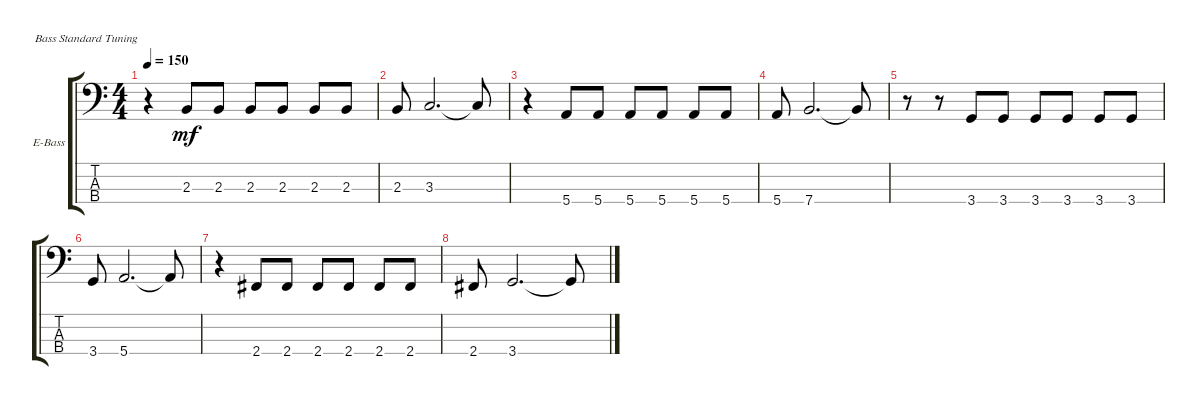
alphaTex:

\defaultSystemsLayout 4
\bracketExtendMode groupsimilarinstruments
\firstSystemTrackNameOrientation horizontal
\otherSystemsTrackNameOrientation horizontal
\track ("А. Андреев (гитара)" "E-Bass") {instrument electricbassfinger}
\staff {score tabs}
\tuning (G2 D2 A1 E1)
\ts (4 4)
\tempo 150
\clef f4
\ks c
r.4{dy mf} 2.3.8 2.3.8 2.3.8 2.3.8 2.3.8 2.3.8 |
2.3.8 3.3.2{d} 3.3{t}.8 |
r.4 5.4.8 5.4.8 5.4.8 5.4.8 5.4.8 5.4.8 |
5.4.8 7.4.2{d} 7.4{t}.8 |
r.8 r.8 3.4.8 3.4.8 3.4.8 3.4.8 3.4.8 3.4.8 |
3.4.8 5.4.2{d} 5.4{t}.8 |
r.4 2.4.8 2.4.8 2.4.8 2.4.8 2.4.8 2.4.8 |
2.4.8 3.4.2{d} 3.4{t}.8
